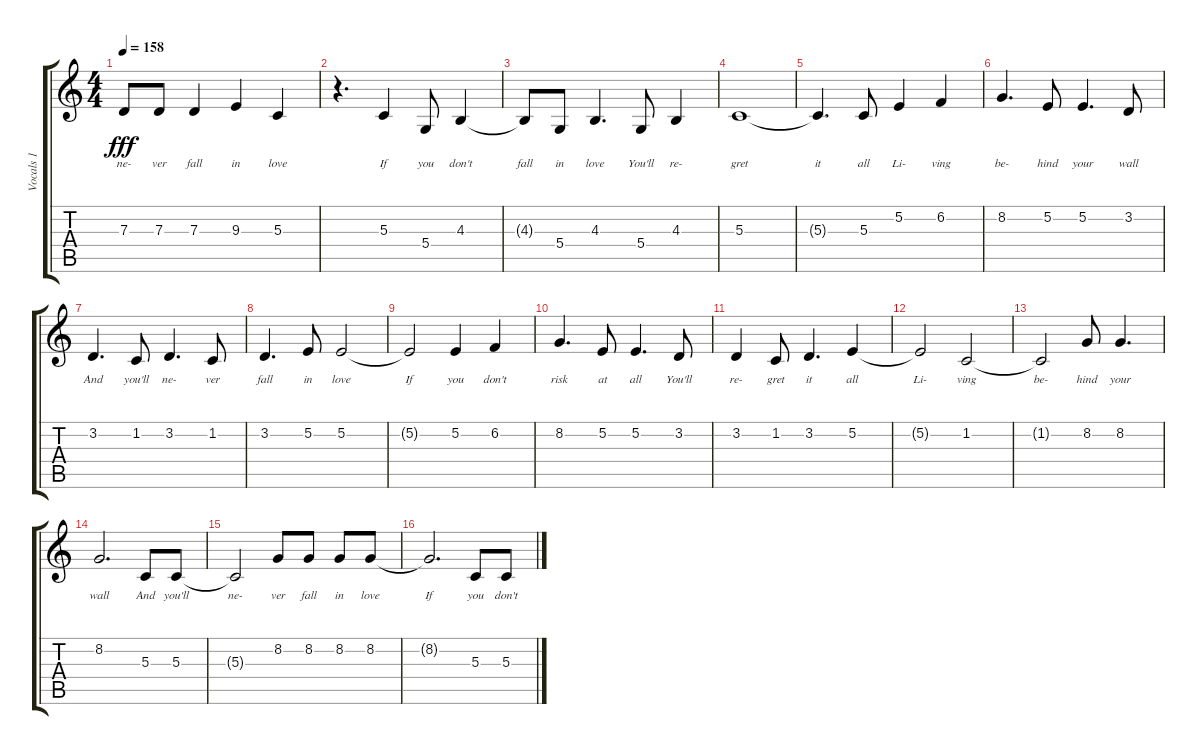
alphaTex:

\track ("Vocals 1" "Vocals 1") {instrument tenorsax}
\staff {score tabs}
\tuning (E4 B3 G3 D3 A2 E2) {hide}
\ts (4 4)
\tempo 158
\clef g2
\ks c
7.3.8{lyrics (0 "ne-") lyrics (1 "") lyrics (2 "") lyrics (3 "") lyrics (4 "") dy fff} 7.3.8{lyrics (0 "ver") lyrics (1 "") lyrics (2 "") lyrics (3 "") lyrics (4 "")} 7.3.4{lyrics (0 "fall") lyrics (1 "") lyrics (2 "") lyrics (3 "") lyrics (4 "")} 9.3.4{lyrics (0 "in") lyrics (1 "") lyrics (2 "") lyrics (3 "") lyrics (4 "")} 5.3.4{lyrics (0 "love") lyrics (1 "") lyrics (2 "") lyrics (3 "") lyrics (4 "")} |
r.4{d} 5.3.4{lyrics (0 "If") lyrics (1 "") lyrics (2 "") lyrics (3 "") lyrics (4 "")} 5.4.8{lyrics (0 "you") lyrics (1 "") lyrics (2 "") lyrics (3 "") lyrics (4 "")} 4.3.4{lyrics (0 "don't") lyrics (1 "") lyrics (2 "") lyrics (3 "") lyrics (4 "")} |
4.3{t}.8{lyrics (0 "fall") lyrics (1 "") lyrics (2 "") lyrics (3 "") lyrics (4 "")} 5.4.8{lyrics (0 "in") lyrics (1 "") lyrics (2 "") lyrics (3 "") lyrics (4 "")} 4.3.4{d lyrics (0 "love") lyrics (1 "") lyrics (2 "") lyrics (3 "") lyrics (4 "")} 5.4.8{lyrics (0 "You'll") lyrics (1 "") lyrics (2 "") lyrics (3 "") lyrics (4 "")} 4.3.4{lyrics (0 "re-") lyrics (1 "") lyrics (2 "") lyrics (3 "") lyrics (4 "")} |
5.3.1{lyrics (0 "gret") lyrics (1 "") lyrics (2 "") lyrics (3 "") lyrics (4 "")} |
5.3{t}.4{d lyrics (0 "it") lyrics (1 "") lyrics (2 "") lyrics (3 "") lyrics (4 "")} 5.3.8{lyrics (0 "all") lyrics (1 "") lyrics (2 "") lyrics (3 "") lyrics (4 "")} 5.2.4{lyrics (0 "Li-") lyrics (1 "") lyrics (2 "") lyrics (3 "") lyrics (4 "")} 6.2.4{lyrics (0 "ving") lyrics (1 "") lyrics (2 "") lyrics (3 "") lyrics (4 "")} |
8.2.4{d lyrics (0 "be-") lyrics (1 "") lyrics (2 "") lyrics (3 "") lyrics (4 "")} 5.2.8{lyrics (0 "hind") lyrics (1 "") lyrics (2 "") lyrics (3 "") lyrics (4 "")} 5.2.4{d lyrics (0 "your") lyrics (1 "") lyrics (2 "") lyrics (3 "") lyrics (4 "")} 3.2.8{lyrics (0 "wall") lyrics (1 "") lyrics (2 "") lyrics (3 "") lyrics (4 "")} |
3.2.4{d lyrics (0 "And") lyrics (1 "") lyrics (2 "") lyrics (3 "") lyrics (4 "")} 1.2.8{lyrics (0 "you'll") lyrics (1 "") lyrics (2 "") lyrics (3 "") lyrics (4 "")} 3.2.4{d lyrics (0 "ne-") lyrics (1 "") lyrics (2 "") lyrics (3 "") lyrics (4 "")} 1.2.8{lyrics (0 "ver") lyrics (1 "") lyrics (2 "") lyrics (3 "") lyrics (4 "")} |
3.2.4{d lyrics (0 "fall") lyrics (1 "") lyrics (2 "") lyrics (3 "") lyrics (4 "")} 5.2.8{lyrics (0 "in") lyrics (1 "") lyrics (2 "") lyrics (3 "") lyrics (4 "")} 5.2.2{lyrics (0 "love") lyrics (1 "") lyrics (2 "") lyrics (3 "") lyrics (4 "")} |
5.2{t}.2{lyrics (0 "If") lyrics (1 "") lyrics (2 "") lyrics (3 "") lyrics (4 "")} 5.2.4{lyrics (0 "you") lyrics (1 "") lyrics (2 "") lyrics (3 "") lyrics (4 "")} 6.2.4{lyrics (0 "don't") lyrics (1 "") lyrics (2 "") lyrics (3 "") lyrics (4 "")} |
8.2.4{d lyrics (0 "risk") lyrics (1 "") lyrics (2 "") lyrics (3 "") lyrics (4 "")} 5.2.8{lyrics (0 "at") lyrics (1 "") lyrics (2 "") lyrics (3 "") lyrics (4 "")} 5.2.4{d lyrics (0 "all") lyrics (1 "") lyrics (2 "") lyrics (3 "") lyrics (4 "")} 3.2.8{lyrics (0 "You'll") lyrics (1 "") lyrics (2 "") lyrics (3 "") lyrics (4 "")} |
3.2.4{lyrics (0 "re-") lyrics (1 "") lyrics (2 "") lyrics (3 "") lyrics (4 "")} 1.2.8{lyrics (0 "gret") lyrics (1 "") lyrics (2 "") lyrics (3 "") lyrics (4 "")} 3.2.4{d lyrics (0 "it") lyrics (1 "") lyrics (2 "") lyrics (3 "") lyrics (4 "")} 5.2.4{lyrics (0 "all") lyrics (1 "") lyrics (2 "") lyrics (3 "") lyrics (4 "")} |
5.2{t}.2{lyrics (0 "Li-") lyrics (1 "") lyrics (2 "") lyrics (3 "") lyrics (4 "")} 1.2.2{lyrics (0 "ving") lyrics (1 "") lyrics (2 "") lyrics (3 "") lyrics (4 "")} |
1.2{t}.2{lyrics (0 "be-") lyrics (1 "") lyrics (2 "") lyrics (3 "") lyrics (4 "")} 8.2.8{lyrics (0 "hind") lyrics (1 "") lyrics (2 "") lyrics (3 "") lyrics (4 "")} 8.2.4{d lyrics (0 "your") lyrics (1 "") lyrics (2 "") lyrics (3 "") lyrics (4 "")} |
8.2.2{d lyrics (0 "wall") lyrics (1 "") lyrics (2 "") lyrics (3 "") lyrics (4 "")} 5.3.8{lyrics (0 "And") lyrics (1 "") lyrics (2 "") lyrics (3 "") lyrics (4 "")} 5.3.8{lyrics (0 "you'll") lyrics (1 "") lyrics (2 "") lyrics (3 "") lyrics (4 "")} |
5.3{t}.2{lyrics (0 "ne-") lyrics (1 "") lyrics (2 "") lyrics (3 "") lyrics (4 "")} 8.2.8{lyrics (0 "ver") lyrics (1 "") lyrics (2 "") lyrics (3 "") lyrics (4 "")} 8.2.8{lyrics (0 "fall") lyrics (1 "") lyrics (2 "") lyrics (3 "") lyrics (4 "")} 8.2.8{lyrics (0 "in") lyrics (1 "") lyrics (2 "") lyrics (3 "") lyrics (4 "")} 8.2.8{lyrics (0 "love") lyrics (1 "") lyrics (2 "") lyrics (3 "") lyrics (4 "")} |
8.2{t}.2{d lyrics (0 "If") lyrics (1 "") lyrics (2 "") lyrics (3 "") lyrics (4 "")} 5.3.8{lyrics (0 "you") lyrics (1 "") lyrics (2 "") lyrics (3 "") lyrics (4 "")} 5.3.8{lyrics (0 "don't") lyrics (1 "") lyrics (2 "") lyrics (3 "") lyrics (4 "")}
